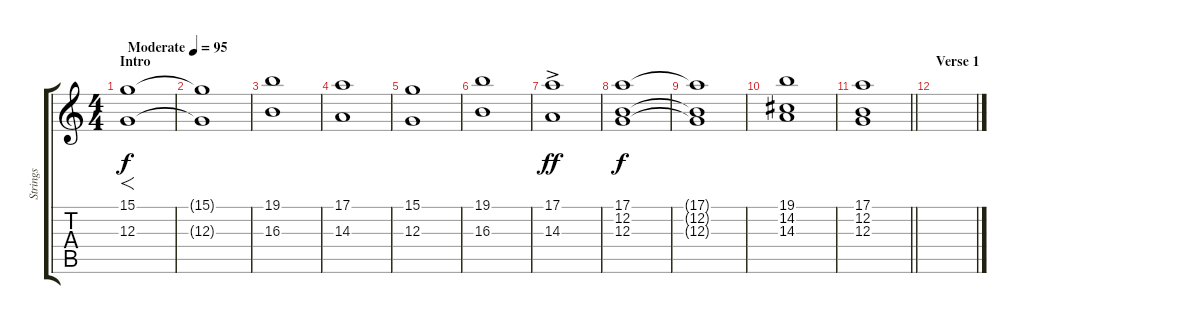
\track ("Strings" "Strings") {instrument synthstrings1}
\staff {score tabs}
\tuning (E4 B3 G3 D3 A2 E2) {hide}
\ts (4 4)
\section ("" "Intro")
\tempo (95 "Moderate")
\clef g2
\ks c
(15.1 12.3).1{f dy f instrument synthstrings1} |
(15.1{t} 12.3{t}).1 |
(19.1 16.3).1 |
(17.1 14.3).1 |
(15.1 12.3).1 |
(19.1 16.3).1 |
(17.1{ac} 14.3{ac}).1{dy ff} |
(17.1 12.2 12.3).1{dy f} |
(17.1{t} 12.2{t} 12.3{t}).1 |
(19.1 14.2 14.3).1 |
\barLineRight lightlight
(17.1 12.2 12.3).1 |
\section ("" "Verse 1")
